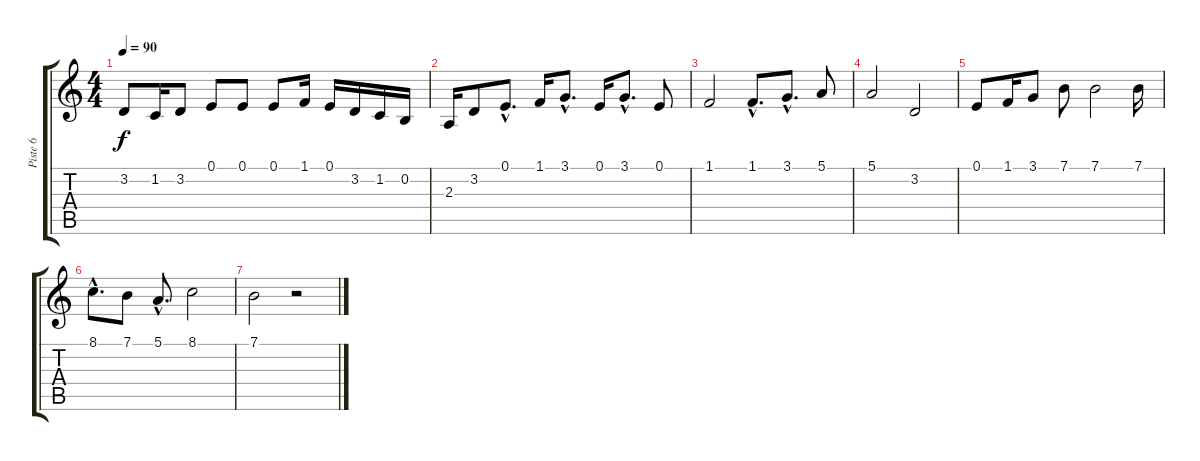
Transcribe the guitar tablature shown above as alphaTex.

\track ("Piste 6" "Piste 6") {instrument ocarina}
\staff {score tabs}
\tuning (E4 B3 G3 D3 A2 E2) {hide}
\ts (4 4)
\tempo 90
\clef g2
\ks c
3.2.8{dy f} 1.2.16 3.2.8 0.1.8 0.1.8 0.1.8 1.1.16 0.1.16 3.2.16 1.2.16 0.2.16 |
2.3.16 3.2.8 0.1{hac}.8{d} 1.1.16 3.1{hac}.8{d} 0.1.16 3.1{hac}.8{d} 0.1.8 |
1.1.2 1.1{hac}.8{d} 3.1{hac}.8{d} 5.1.8 |
5.1.2 3.2.2 |
0.1.8 1.1.16 3.1.8 7.1.8 7.1.2 7.1.16 |
8.1{hac}.8{d} 7.1.8 5.1{hac}.8{d} 8.1.2 |
7.1.2 r.2
